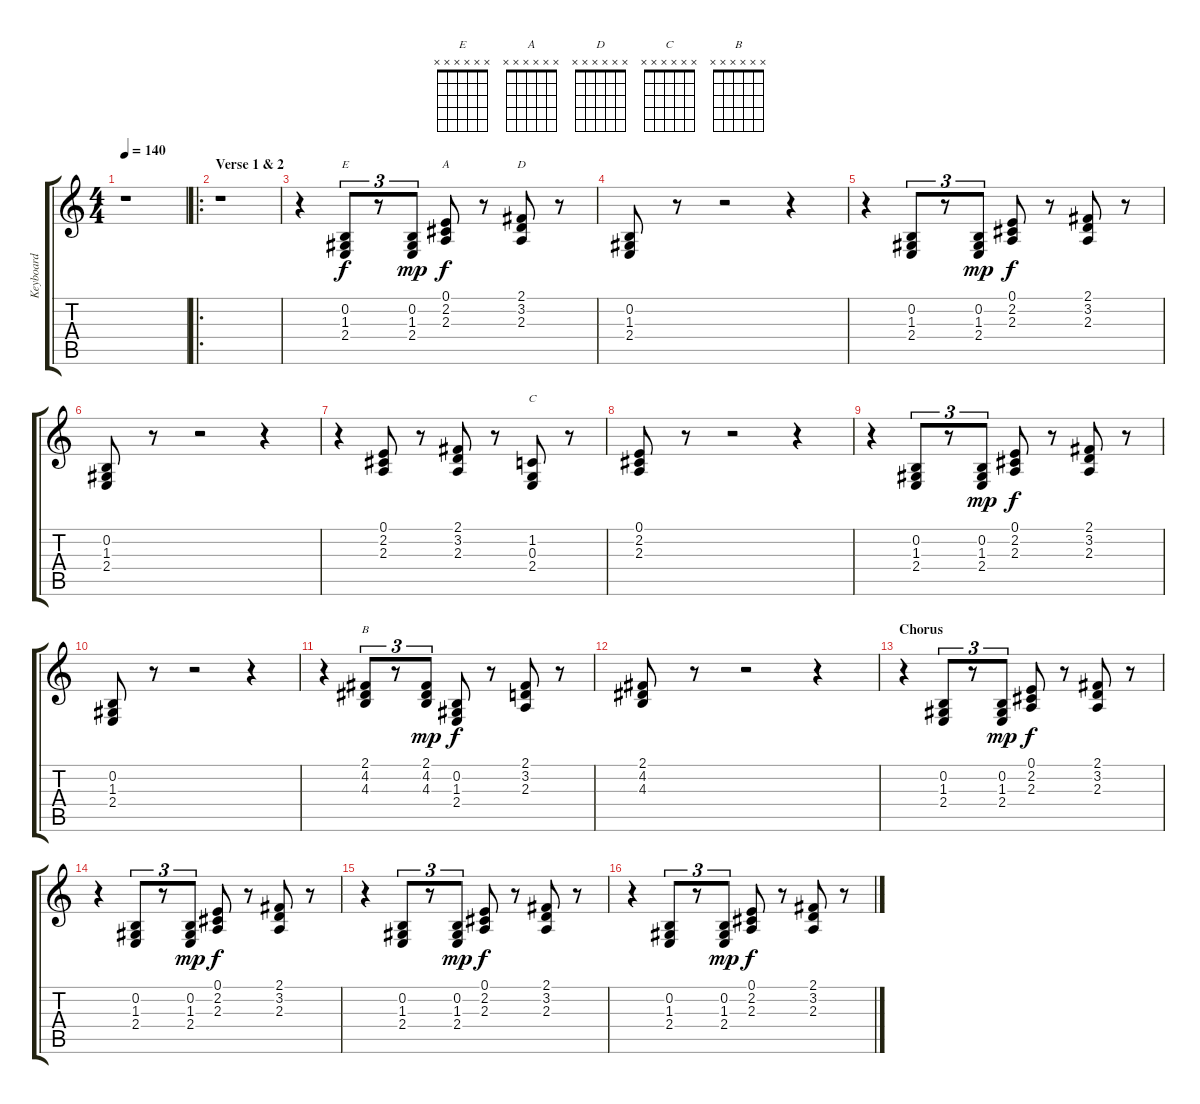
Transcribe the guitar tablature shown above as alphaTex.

\track ("Keyboard" "Keyboard") {instrument drawbarorgan}
\staff {score tabs}
\tuning (E4 B3 G3 D3 A2 E2) {hide}
\chord ("E" x x x x x x)
\chord ("A" x x x x x x)
\chord ("D" x x x x x x)
\chord ("C" x x x x x x)
\chord ("B" x x x x x x)
\ts (4 4)
\tempo 140
\clef g2
\ks c
r.1{dy f instrument drawbarorgan} |
\ro
\section ("" "Verse 1 & 2")
r.1 |
r.4 (0.2 1.3 2.4).8{tu (3 2) ch "E"} r.8{tu (3 2)} (0.2 1.3 2.4).8{tu (3 2) dy mp} (0.1 2.2 2.3).8{ch "A" dy f} r.8 (2.1 3.2 2.3).8{ch "D"} r.8 |
(0.2 1.3 2.4).8 r.8 r.2 r.4 |
r.4 (0.2 1.3 2.4).8{tu (3 2)} r.8{tu (3 2)} (0.2 1.3 2.4).8{tu (3 2) dy mp} (0.1 2.2 2.3).8{dy f} r.8 (2.1 3.2 2.3).8 r.8 |
(0.2 1.3 2.4).8 r.8 r.2 r.4 |
r.4 (0.1 2.2 2.3).8 r.8 (2.1 3.2 2.3).8 r.8 (1.2 0.3 2.4).8{ch "C"} r.8 |
(0.1 2.2 2.3).8 r.8 r.2 r.4 |
r.4 (0.2 1.3 2.4).8{tu (3 2)} r.8{tu (3 2)} (0.2 1.3 2.4).8{tu (3 2) dy mp} (0.1 2.2 2.3).8{dy f} r.8 (2.1 3.2 2.3).8 r.8 |
(0.2 1.3 2.4).8 r.8 r.2 r.4 |
r.4 (2.1 4.2 4.3).8{tu (3 2) ch "B"} r.8{tu (3 2)} (2.1 4.2 4.3).8{tu (3 2) dy mp} (0.2 1.3 2.4).8{dy f} r.8 (2.1 3.2 2.3).8 r.8 |
(2.1 4.2 4.3).8 r.8 r.2 r.4 |
\section ("" "Chorus")
r.4 (0.2 1.3 2.4).8{tu (3 2)} r.8{tu (3 2)} (0.2 1.3 2.4).8{tu (3 2) dy mp} (0.1 2.2 2.3).8{dy f} r.8 (2.1 3.2 2.3).8 r.8 |
r.4 (0.2 1.3 2.4).8{tu (3 2)} r.8{tu (3 2)} (0.2 1.3 2.4).8{tu (3 2) dy mp} (0.1 2.2 2.3).8{dy f} r.8 (2.1 3.2 2.3).8 r.8 |
r.4 (0.2 1.3 2.4).8{tu (3 2)} r.8{tu (3 2)} (0.2 1.3 2.4).8{tu (3 2) dy mp} (0.1 2.2 2.3).8{dy f} r.8 (2.1 3.2 2.3).8 r.8 |
r.4 (0.2 1.3 2.4).8{tu (3 2)} r.8{tu (3 2)} (0.2 1.3 2.4).8{tu (3 2) dy mp} (0.1 2.2 2.3).8{dy f} r.8 (2.1 3.2 2.3).8 r.8
